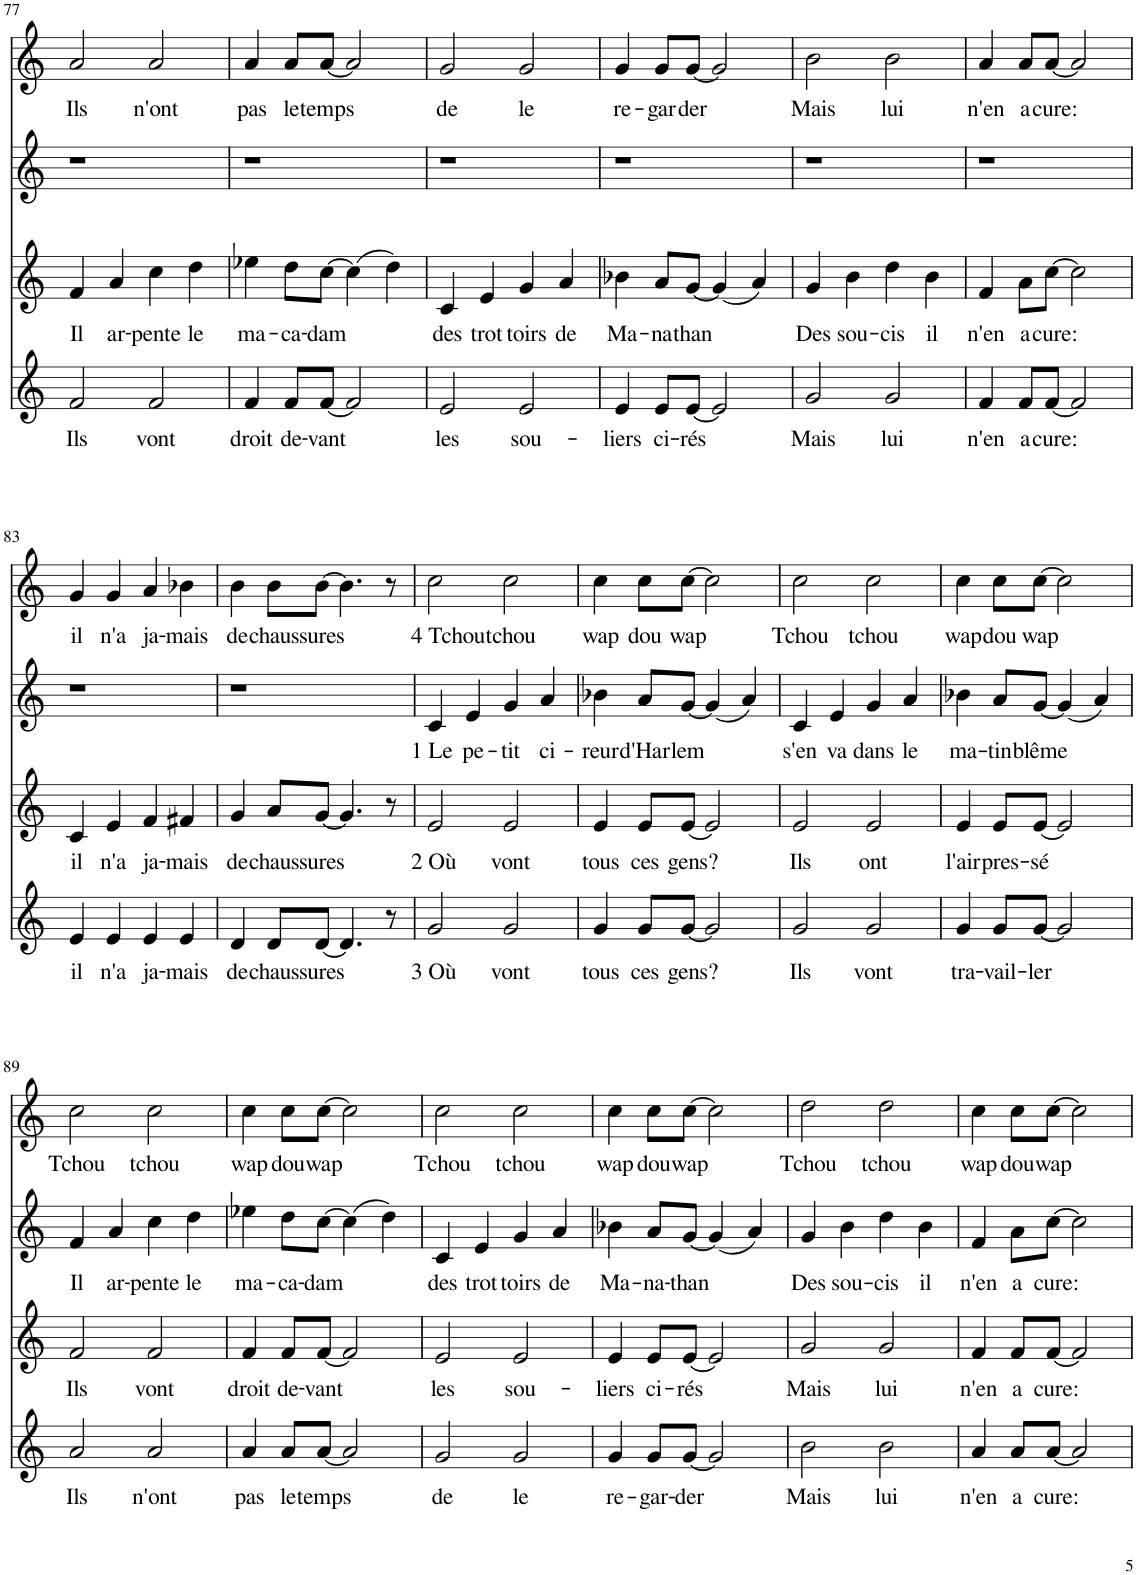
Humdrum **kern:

**kern	**text	**kern	**text	**kern	**text	**kern	**text
*part4	*part4	*part3	*part3	*part2	*part2	*part1	*part1
*staff4	*staff4	*staff3	*staff3	*staff2	*staff2	*staff1	*staff1
*I"2	*	*I"3	*	*I"4	*	*I"1	*
!!LO:PB:g=z
*clefG2	*	*clefG2	*	*clefG2	*	*clefG2	*
*	*	*Trd4c7	*	*	*	*	*
*k[]	*	*k[]	*	*k[]	*	*k[]	*
*M4/4	*	*M4/4	*	*M4/4	*	*M4/4	*
*met(c)	*	*met(c)	*	*met(c)	*	*met(c)	*
=77	=77	=77	=77	=77	=77	=77	=77
!	!LO:LY:b	!	!LO:LY:b	!	!	!	!LO:LY:b
2f/	Ils	4f/	Il	1r	.	2a/	Ils
!	!	!	!LO:LY:b	!	!	!	!
.	.	4a/	ar-	.	.	.	.
!	!LO:LY:b	!	!LO:LY:b	!	!	!	!LO:LY:b
2f/	vont	4cc\	-pente	.	.	2a/	n'ont
!	!	!	!LO:LY:b	!	!	!	!
.	.	4dd\	le	.	.	.	.
=78	=78	=78	=78	=78	=78	=78	=78
!	!LO:LY:b	!	!LO:LY:b	!	!	!	!LO:LY:b
4f/	droit	4ee-X\	ma-	1r	.	4a/	pas
!	!LO:LY:b	!	!LO:LY:b	!	!	!	!LO:LY:b
8f/L	de-	8dd\L	-ca-	.	.	8a/L	le
!	!LO:LY:b	!	!LO:LY:b	!	!	!	!LO:LY:b
[8f/J	-vant	[8cc\J	-dam	.	.	[8a/J	temps
2f/]	.	(4cc\]	.	.	.	2a/]	.
.	.	4dd\)	.	.	.	.	.
=79	=79	=79	=79	=79	=79	=79	=79
!	!LO:LY:b	!	!LO:LY:b	!	!	!	!LO:LY:b
2e/	les	4c/	des	1r	.	2g/	de
!	!	!	!LO:LY:b	!	!	!	!
.	.	4e/	trot-	.	.	.	.
!	!LO:LY:b	!	!LO:LY:b	!	!	!	!LO:LY:b
2e/	sou-	4g/	-toirs	.	.	2g/	le
!	!	!	!LO:LY:b	!	!	!	!
.	.	4a/	de	.	.	.	.
=80	=80	=80	=80	=80	=80	=80	=80
!	!LO:LY:b	!	!LO:LY:b	!	!	!	!LO:LY:b
4e/	-liers	4b-X\	Ma-	1r	.	4g/	re-
!	!LO:LY:b	!	!LO:LY:b	!	!	!	!LO:LY:b
8e/L	ci-	8a/L	-na-	.	.	8g/L	-gar-
!	!LO:LY:b	!	!LO:LY:b	!	!	!	!LO:LY:b
[8e/J	-rés	[8g/J	-than	.	.	[8g/J	-der
2e/]	.	(4g/]	.	.	.	2g/]	.
.	.	4a/)	.	.	.	.	.
=81	=81	=81	=81	=81	=81	=81	=81
!	!LO:LY:b	!	!LO:LY:b	!	!	!	!LO:LY:b
2g/	Mais	4g/	Des	1r	.	2b\	Mais
!	!	!	!LO:LY:b	!	!	!	!
.	.	4b\	sou-	.	.	.	.
!	!LO:LY:b	!	!LO:LY:b	!	!	!	!LO:LY:b
2g/	lui	4dd\	-cis	.	.	2b\	lui
!	!	!	!LO:LY:b	!	!	!	!
.	.	4b\	il	.	.	.	.
=82	=82	=82	=82	=82	=82	=82	=82
!	!LO:LY:b	!	!LO:LY:b	!	!	!	!LO:LY:b
4f/	n'en	4f/	n'en	1r	.	4a/	n'en
!	!LO:LY:b	!	!LO:LY:b	!	!	!	!LO:LY:b
8f/L	a	8a\L	a	.	.	8a/L	a
!	!LO:LY:b	!	!LO:LY:b	!	!	!	!LO:LY:b
[8f/J	cure:	[8cc\J	cure:	.	.	[8a/J	cure:
2f/]	.	2cc\]	.	.	.	2a/]	.
!!LO:LB:g=z
=83	=83	=83	=83	=83	=83	=83	=83
!	!LO:LY:b	!	!LO:LY:b	!	!	!	!LO:LY:b
4e/	il	4c/	il	1r	.	4g/	il
!	!LO:LY:b	!	!LO:LY:b	!	!	!	!LO:LY:b
4e/	n'a	4e/	n'a	.	.	4g/	n'a
!	!LO:LY:b	!	!LO:LY:b	!	!	!	!LO:LY:b
4e/	ja-	4f/	ja-	.	.	4a/	ja-
!	!LO:LY:b	!	!LO:LY:b	!	!	!	!LO:LY:b
4e/	-mais	4f#X/	-mais	.	.	4b-X\	-mais
=84	=84	=84	=84	=84	=84	=84	=84
!	!LO:LY:b	!	!LO:LY:b	!	!	!	!LO:LY:b
4d/	de	4g/	de	1r	.	4b\	de
!	!LO:LY:b	!	!LO:LY:b	!	!	!	!LO:LY:b
8d/L	chaus-	8a/L	chaus-	.	.	8b\L	chaus-
!	!LO:LY:b	!	!LO:LY:b	!	!	!	!LO:LY:b
[8d/J	-sures	[8g/J	-sures	.	.	[8b\J	-sures
4.d/]	.	4.g/]	.	.	.	4.b\]	.
8r	.	8r	.	.	.	8r	.
=85	=85	=85	=85	=85	=85	=85	=85
!	!LO:LY:b	!	!LO:LY:b	!	!LO:LY:b	!	!LO:LY:b
2g/	3 Où	2e/	2 Où	4c/	1 Le	2cc\	4 Tchou
!	!	!	!	!	!LO:LY:b	!	!
.	.	.	.	4e/	pe-	.	.
!	!LO:LY:b	!	!LO:LY:b	!	!LO:LY:b	!	!LO:LY:b
2g/	vont	2e/	vont	4g/	-tit	2cc\	tchou
!	!	!	!	!	!LO:LY:b	!	!
.	.	.	.	4a/	ci-	.	.
=86	=86	=86	=86	=86	=86	=86	=86
!	!LO:LY:b	!	!LO:LY:b	!	!LO:LY:b	!	!LO:LY:b
4g/	tous	4e/	tous	4b-X\	-reur	4cc\	wap
!	!LO:LY:b	!	!LO:LY:b	!	!LO:LY:b	!	!LO:LY:b
8g/L	ces	8e/L	ces	8a/L	d'Har-	8cc\L	dou
!	!LO:LY:b	!	!LO:LY:b	!	!LO:LY:b	!	!LO:LY:b
[8g/J	gens?	[8e/J	gens?	[8g/J	-lem	[8cc\J	wap
2g/]	.	2e/]	.	(4g/]	.	2cc\]	.
.	.	.	.	4a/)	.	.	.
=87	=87	=87	=87	=87	=87	=87	=87
!	!LO:LY:b	!	!LO:LY:b	!	!LO:LY:b	!	!LO:LY:b
2g/	Ils	2e/	Ils	4c/	s'en	2cc\	Tchou
!	!	!	!	!	!LO:LY:b	!	!
.	.	.	.	4e/	va	.	.
!	!LO:LY:b	!	!LO:LY:b	!	!LO:LY:b	!	!LO:LY:b
2g/	vont	2e/	ont	4g/	dans	2cc\	tchou
!	!	!	!	!	!LO:LY:b	!	!
.	.	.	.	4a/	le	.	.
=88	=88	=88	=88	=88	=88	=88	=88
!	!LO:LY:b	!	!LO:LY:b	!	!LO:LY:b	!	!LO:LY:b
4g/	tra-	4e/	l'air	4b-X\	ma-	4cc\	wap
!	!LO:LY:b	!	!LO:LY:b	!	!LO:LY:b	!	!LO:LY:b
8g/L	-vail-	8e/L	pres-	8a/L	-tin	8cc\L	dou
!	!LO:LY:b	!	!LO:LY:b	!	!LO:LY:b	!	!LO:LY:b
[8g/J	-ler	[8e/J	-sé	[8g/J	blême	[8cc\J	wap
2g/]	.	2e/]	.	(4g/]	.	2cc\]	.
.	.	.	.	4a/)	.	.	.
!!LO:LB:g=z
=89	=89	=89	=89	=89	=89	=89	=89
!	!LO:LY:b	!	!LO:LY:b	!	!LO:LY:b	!	!LO:LY:b
2a/	Ils	2f/	Ils	4f/	Il	2cc\	Tchou
!	!	!	!	!	!LO:LY:b	!	!
.	.	.	.	4a/	ar-	.	.
!	!LO:LY:b	!	!LO:LY:b	!	!LO:LY:b	!	!LO:LY:b
2a/	n'ont	2f/	vont	4cc\	-pente	2cc\	tchou
!	!	!	!	!	!LO:LY:b	!	!
.	.	.	.	4dd\	le	.	.
=90	=90	=90	=90	=90	=90	=90	=90
!	!LO:LY:b	!	!LO:LY:b	!	!LO:LY:b	!	!LO:LY:b
4a/	pas	4f/	droit	4ee-X\	ma-	4cc\	wap
!	!LO:LY:b	!	!LO:LY:b	!	!LO:LY:b	!	!LO:LY:b
8a/L	le	8f/L	de-	8dd\L	-ca-	8cc\L	dou
!	!LO:LY:b	!	!LO:LY:b	!	!LO:LY:b	!	!LO:LY:b
[8a/J	temps	[8f/J	-vant	[8cc\J	-dam	[8cc\J	wap
2a/]	.	2f/]	.	(4cc\]	.	2cc\]	.
.	.	.	.	4dd\)	.	.	.
=91	=91	=91	=91	=91	=91	=91	=91
!	!LO:LY:b	!	!LO:LY:b	!	!LO:LY:b	!	!LO:LY:b
2g/	de	2e/	les	4c/	des	2cc\	Tchou
!	!	!	!	!	!LO:LY:b	!	!
.	.	.	.	4e/	trot-	.	.
!	!LO:LY:b	!	!LO:LY:b	!	!LO:LY:b	!	!LO:LY:b
2g/	le	2e/	sou-	4g/	-toirs	2cc\	tchou
!	!	!	!	!	!LO:LY:b	!	!
.	.	.	.	4a/	de	.	.
=92	=92	=92	=92	=92	=92	=92	=92
!	!LO:LY:b	!	!LO:LY:b	!	!LO:LY:b	!	!LO:LY:b
4g/	re-	4e/	-liers	4b-X\	Ma-	4cc\	wap
!	!LO:LY:b	!	!LO:LY:b	!	!LO:LY:b	!	!LO:LY:b
8g/L	-gar-	8e/L	ci-	8a/L	-na-	8cc\L	dou
!	!LO:LY:b	!	!LO:LY:b	!	!LO:LY:b	!	!LO:LY:b
[8g/J	-der	[8e/J	-rés	[8g/J	-than	[8cc\J	wap
2g/]	.	2e/]	.	(4g/]	.	2cc\]	.
.	.	.	.	4a/)	.	.	.
=93	=93	=93	=93	=93	=93	=93	=93
!	!LO:LY:b	!	!LO:LY:b	!	!LO:LY:b	!	!LO:LY:b
2b\	Mais	2g/	Mais	4g/	Des	2dd\	Tchou
!	!	!	!	!	!LO:LY:b	!	!
.	.	.	.	4b\	sou-	.	.
!	!LO:LY:b	!	!LO:LY:b	!	!LO:LY:b	!	!LO:LY:b
2b\	lui	2g/	lui	4dd\	-cis	2dd\	tchou
!	!	!	!	!	!LO:LY:b	!	!
.	.	.	.	4b\	il	.	.
=94	=94	=94	=94	=94	=94	=94	=94
!	!LO:LY:b	!	!LO:LY:b	!	!LO:LY:b	!	!LO:LY:b
4a/	n'en	4f/	n'en	4f/	n'en	4cc\	wap
!	!LO:LY:b	!	!LO:LY:b	!	!LO:LY:b	!	!LO:LY:b
8a/L	a	8f/L	a	8a\L	a	8cc\L	dou
!	!LO:LY:b	!	!LO:LY:b	!	!LO:LY:b	!	!LO:LY:b
[8a/J	cure:	[8f/J	cure:	[8cc\J	cure:	[8cc\J	wap
2a/]	.	2f/]	.	2cc\]	.	2cc\]	.
=	=	=	=	=	=	=	=
*-	*-	*-	*-	*-	*-	*-	*-
